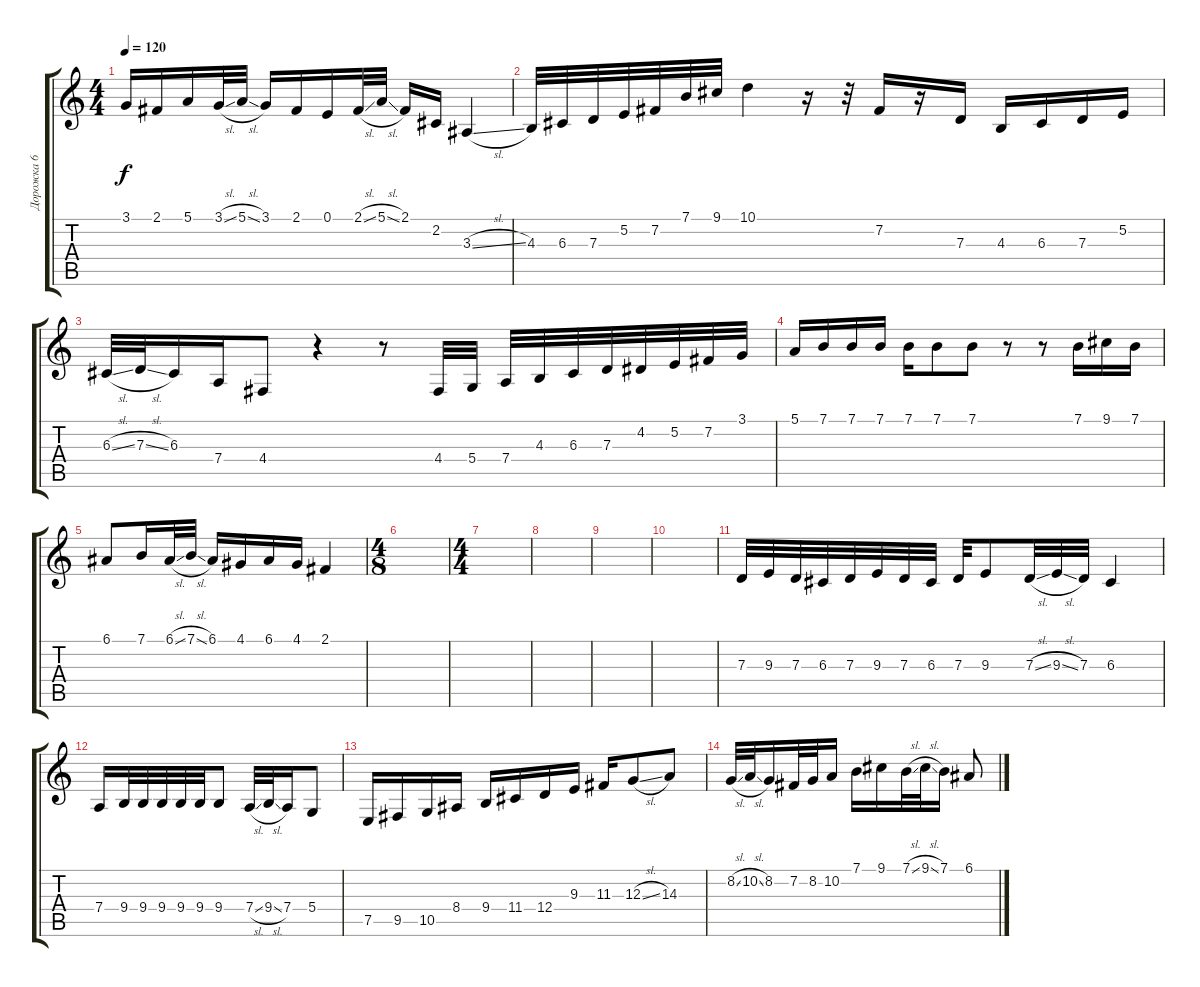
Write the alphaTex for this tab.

\track ("Дорожка 6" "Дорожка 6") {instrument pad8sweep}
\staff {score tabs}
\tuning (E4 B3 G3 D3 A2 E2) {hide}
\ts (4 4)
\tempo 120
\clef g2
\ks c
3.1.16{dy f} 2.1.16 5.1.16 3.1{sl}.32 5.1{sl}.32 3.1.16 2.1.16 0.1.16 2.1{sl}.32 5.1{sl}.32 2.1.16 2.2.16 3.3{sl}.4 |
4.3.32 6.3.32 7.3.32 5.2.32 7.2.32 7.1.32 9.1.32 10.1.4 r.16 r.32 7.2.16 r.16 7.3.16 4.3.16 6.3.16 7.3.16 5.2.16 |
6.3{sl}.32 7.3{sl}.32 6.3.16 7.4.16 4.4.8 r.4 r.8 4.4.32 5.4.32 7.4.32 4.3.32 6.3.32 7.3.32 4.2.32 5.2.32 7.2.32 3.1.32 |
5.1.16 7.1.16 7.1.16 7.1.16 7.1.16 7.1.8 7.1.8 r.8 r.8 7.1.16 9.1.16 7.1.16 |
6.1.8 7.1.16 6.1{sl}.32 7.1{sl}.32 6.1.16 4.1.16 6.1.16 4.1.16 2.1.4 |
\ts (4 8)
|
\ts (4 4)
|
|
|
|
7.3.32 9.3.32 7.3.32 6.3.32 7.3.32 9.3.32 7.3.32 6.3.32 7.3.32 9.3.8 7.3{sl}.32 9.3{sl}.32 7.3.32 6.3.4 |
7.4.16 9.4.32 9.4.32 9.4.32 9.4.32 9.4.32 9.4.8 7.4{sl}.32 9.4{sl}.32 7.4.16 5.4.8 |
7.5.16 9.5.16 10.5.16 8.4.16 9.4.16 11.4.16 12.4.16 9.3.16 11.3.16 12.3{sl}.8 14.3.8 |
8.2{sl}.32 10.2{sl}.32 8.2.16 7.2.32 8.2.32 10.2.16 7.1.16 9.1.16 7.1{sl}.32 9.1{sl}.32 7.1.16 6.1.8
